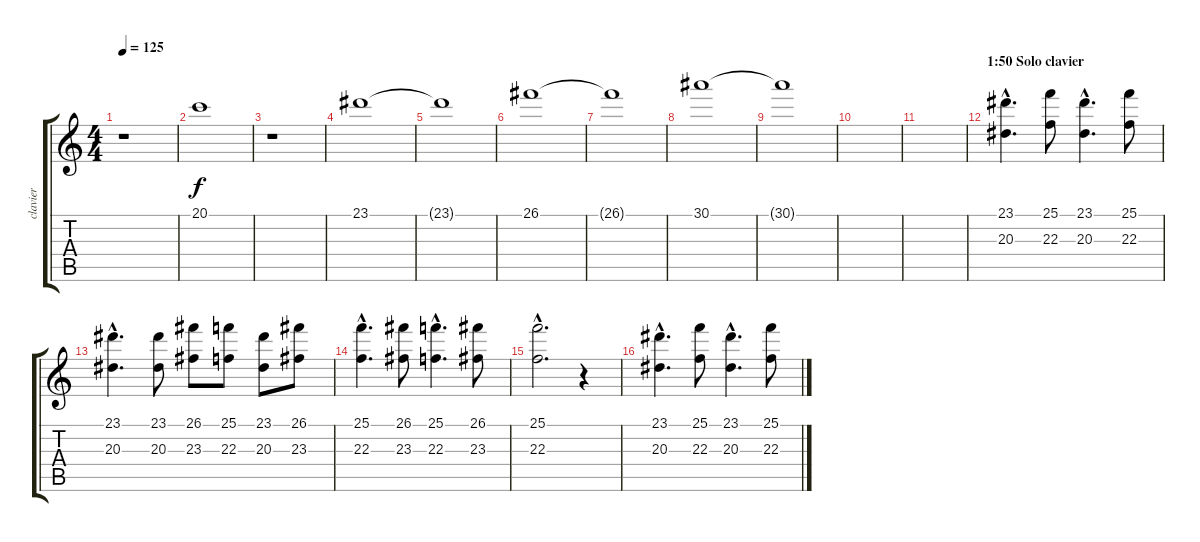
\track ("clavier" "clavier") {instrument stringensemble1}
\staff {score tabs}
\tuning (E4 B3 G3 D3 A2 E2) {hide}
\ts (4 4)
\tempo 125
\clef g2
\ks c
r.1{dy f} |
20.1.1 |
r.1 |
23.1.1 |
23.1{t}.1 |
26.1.1 |
26.1{t}.1 |
30.1.1 |
30.1{t}.1 |
|
|
\section ("" "1:50 Solo clavier")
(23.1{hac} 20.3{hac}).4{d volume 10 instrument stringensemble1} (25.1 22.3).8 (23.1{hac} 20.3{hac}).4{d} (25.1 22.3).8 |
(23.1{hac} 20.3{hac}).4{d} (23.1 20.3).8 (26.1 23.3).8 (25.1 22.3).8 (23.1 20.3).8 (26.1 23.3).8 |
(25.1{hac} 22.3{hac}).4{d} (26.1 23.3).8 (25.1{hac} 22.3{hac}).4{d} (26.1 23.3).8 |
(25.1{hac} 22.3{hac}).2{d} r.4 |
(23.1{hac} 20.3{hac}).4{d} (25.1 22.3).8 (23.1{hac} 20.3{hac}).4{d} (25.1 22.3).8
